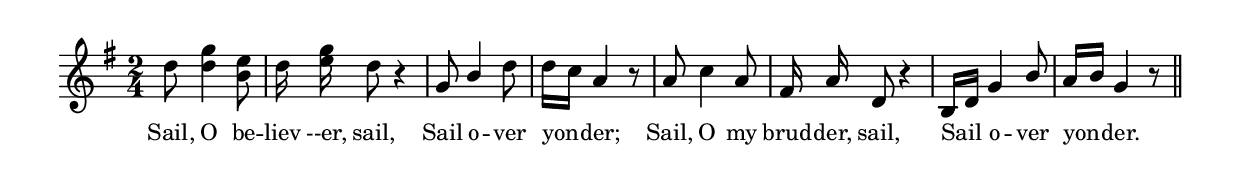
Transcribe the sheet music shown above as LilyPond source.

% 032.ly - Score sheet for "Sail, O believer."
% Copyright (C) 2007  Marcus Brinkmann <marcus@gnu.org>
%
% This score sheet is free software; you can redistribute it and/or
% modify it under the terms of the Creative Commons Legal Code
% Attribution-ShareALike as published by Creative Commons; either
% version 2.0 of the License, or (at your option) any later version.
%
% This score sheet is distributed in the hope that it will be useful,
% but WITHOUT ANY WARRANTY; without even the implied warranty of
% MERCHANTABILITY or FITNESS FOR A PARTICULAR PURPOSE.  See the
% Creative Commons Legal Code Attribution-ShareALike for more details.
%
% You should have received a copy of the Creative Commons Legal Code
% Attribution-ShareALike along with this score sheet; if not, write to
% Creative Commons, 543 Howard Street, 5th Floor,
% San Francisco, CA 94105-3013  United States

\version "2.10.0"

%\header
%{
%  title = "Sail, O believer."
%  composer = "trad."
%}

melody =
<<
  \context Voice
  {
    \set Staff.midiInstrument = "acoustic grand"
    \override Staff.VerticalAxisGroup #'minimum-Y-extent = #'(0 . 0)
	
    \autoBeamOff
    
    \time 2/4
    \clef violin
    \key g \major
    
    \override Stem #'neutral-direction = #1 
    d''8 <d'' g''>4 <b' e''>8 | d''16 <e'' g''>16 d''8 r4 |
    g'8 b'4 d''8 | d''16[ c''] a'4 r8 |
    
    a'8 c''4 a'8 | fis'16 a' d'8 r4 |
    b16[ d'] g'4 b'8 | a'16[ b'] g'4 r8 \bar "||"
  }
  
  \lyricsto "" \new Lyrics
  {
    \override LyricText #'font-size = #0
    \override StanzaNumber #'font-size = #-1

    Sail, O be -- liev --er, sail,
    Sail o -- ver yon -- der;
    Sail, O my brud -- der, sail,
    Sail o -- ver yon -- der.
  }
>>


\score
{
  \new Staff { \melody }

  \layout { indent = 0.0 }
}


\score
{
  \new Staff { \unfoldRepeats \melody }

  
  \midi {
    \context {
      \Score
      tempoWholesPerMinute = #(ly:make-moment 80 4)
      }
    }


}
